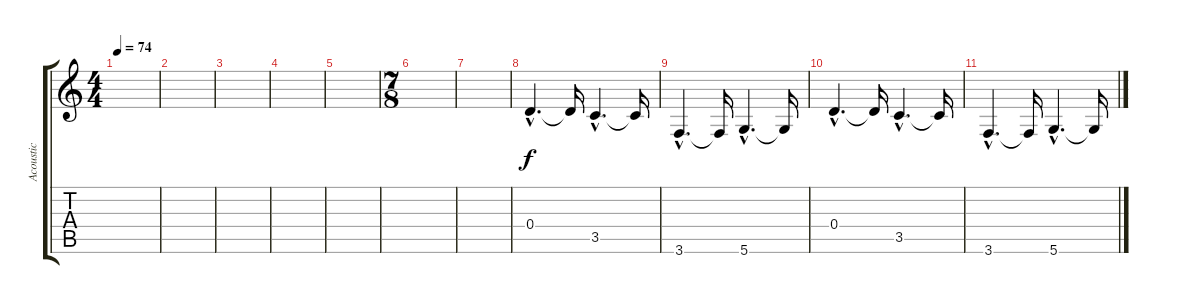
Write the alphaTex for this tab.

\track ("Acoustic" "Acoustic") {instrument acousticguitarsteel}
\staff {score tabs}
\tuning (E4 B3 G3 D3 A2 D2) {hide}
\ts (4 4)
\tempo 74
\clef g2
\ks c
|
|
|
|
|
\ts (7 8)
|
|
0.4{hac}.4{d instrument acousticguitarsteel} 0.4{t}.16 3.5{hac}.4{d} 3.5{t}.16 |
3.6{hac}.4{d} 3.6{t}.16 5.6{hac}.4{d} 5.6{t}.16 |
0.4{hac}.4{d} 0.4{t}.16 3.5{hac}.4{d} 3.5{t}.16 |
3.6{hac}.4{d} 3.6{t}.16 5.6{hac}.4{d} 5.6{t}.16
